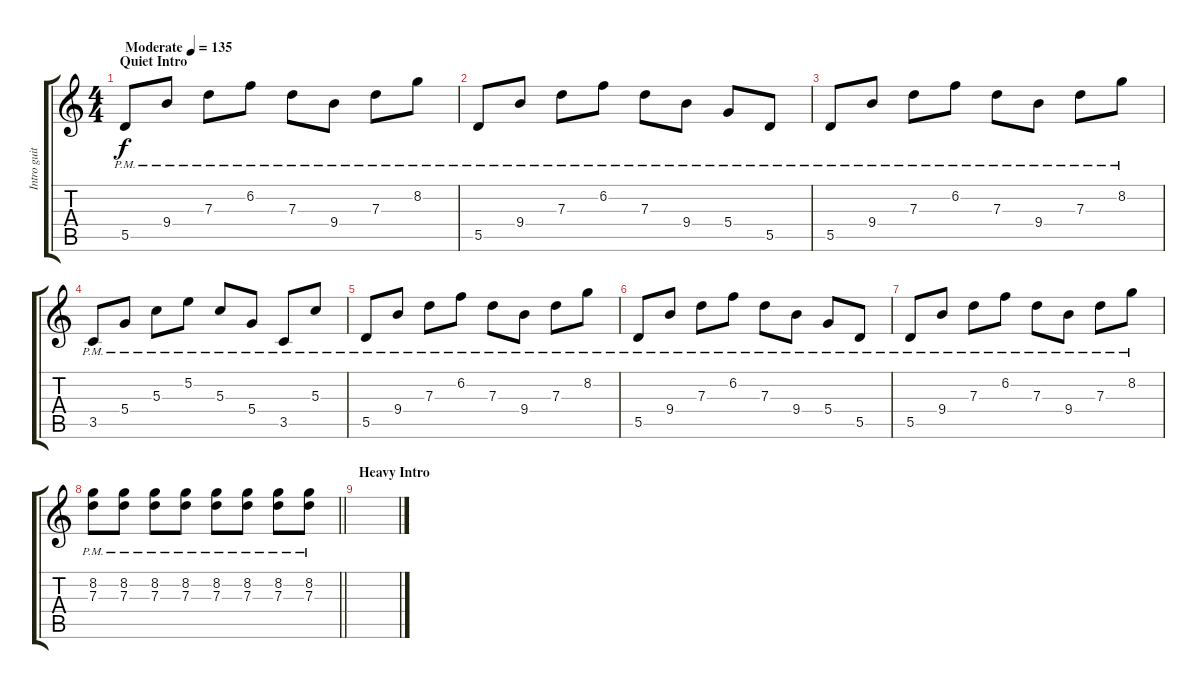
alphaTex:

\track ("Intro guitar" "Intro guit") {instrument electricguitarjazz}
\staff {score tabs}
\tuning (E4 B3 G3 D3 A2 D2) {hide}
\ts (4 4)
\section ("" "Quiet Intro")
\tempo (135 "Moderate")
\clef g2
\ks c
5.5{pm}.8{dy f instrument electricguitarjazz} 9.4{pm}.8 7.3{pm}.8 6.2{pm}.8 7.3{pm}.8 9.4{pm}.8 7.3{pm}.8 8.2{pm}.8 |
5.5{pm}.8 9.4{pm}.8 7.3{pm}.8 6.2{pm}.8 7.3{pm}.8 9.4{pm}.8 5.4{pm}.8 5.5{pm}.8 |
5.5{pm}.8 9.4{pm}.8 7.3{pm}.8 6.2{pm}.8 7.3{pm}.8 9.4{pm}.8 7.3{pm}.8 8.2{pm}.8 |
3.5{pm}.8 5.4{pm}.8 5.3{pm}.8 5.2{pm}.8 5.3{pm}.8 5.4{pm}.8 3.5{pm}.8 5.3{pm}.8 |
5.5{pm}.8 9.4{pm}.8 7.3{pm}.8 6.2{pm}.8 7.3{pm}.8 9.4{pm}.8 7.3{pm}.8 8.2{pm}.8 |
5.5{pm}.8 9.4{pm}.8 7.3{pm}.8 6.2{pm}.8 7.3{pm}.8 9.4{pm}.8 5.4{pm}.8 5.5{pm}.8 |
5.5{pm}.8 9.4{pm}.8 7.3{pm}.8 6.2{pm}.8 7.3{pm}.8 9.4{pm}.8 7.3{pm}.8 8.2{pm}.8 |
\barLineRight lightlight
(8.2 7.3{pm}).8 (8.2 7.3{pm}).8 (8.2 7.3{pm}).8 (8.2 7.3{pm}).8 (8.2 7.3{pm}).8 (8.2 7.3{pm}).8 (8.2 7.3{pm}).8 (8.2 7.3{pm}).8 |
\section ("" "Heavy Intro")
